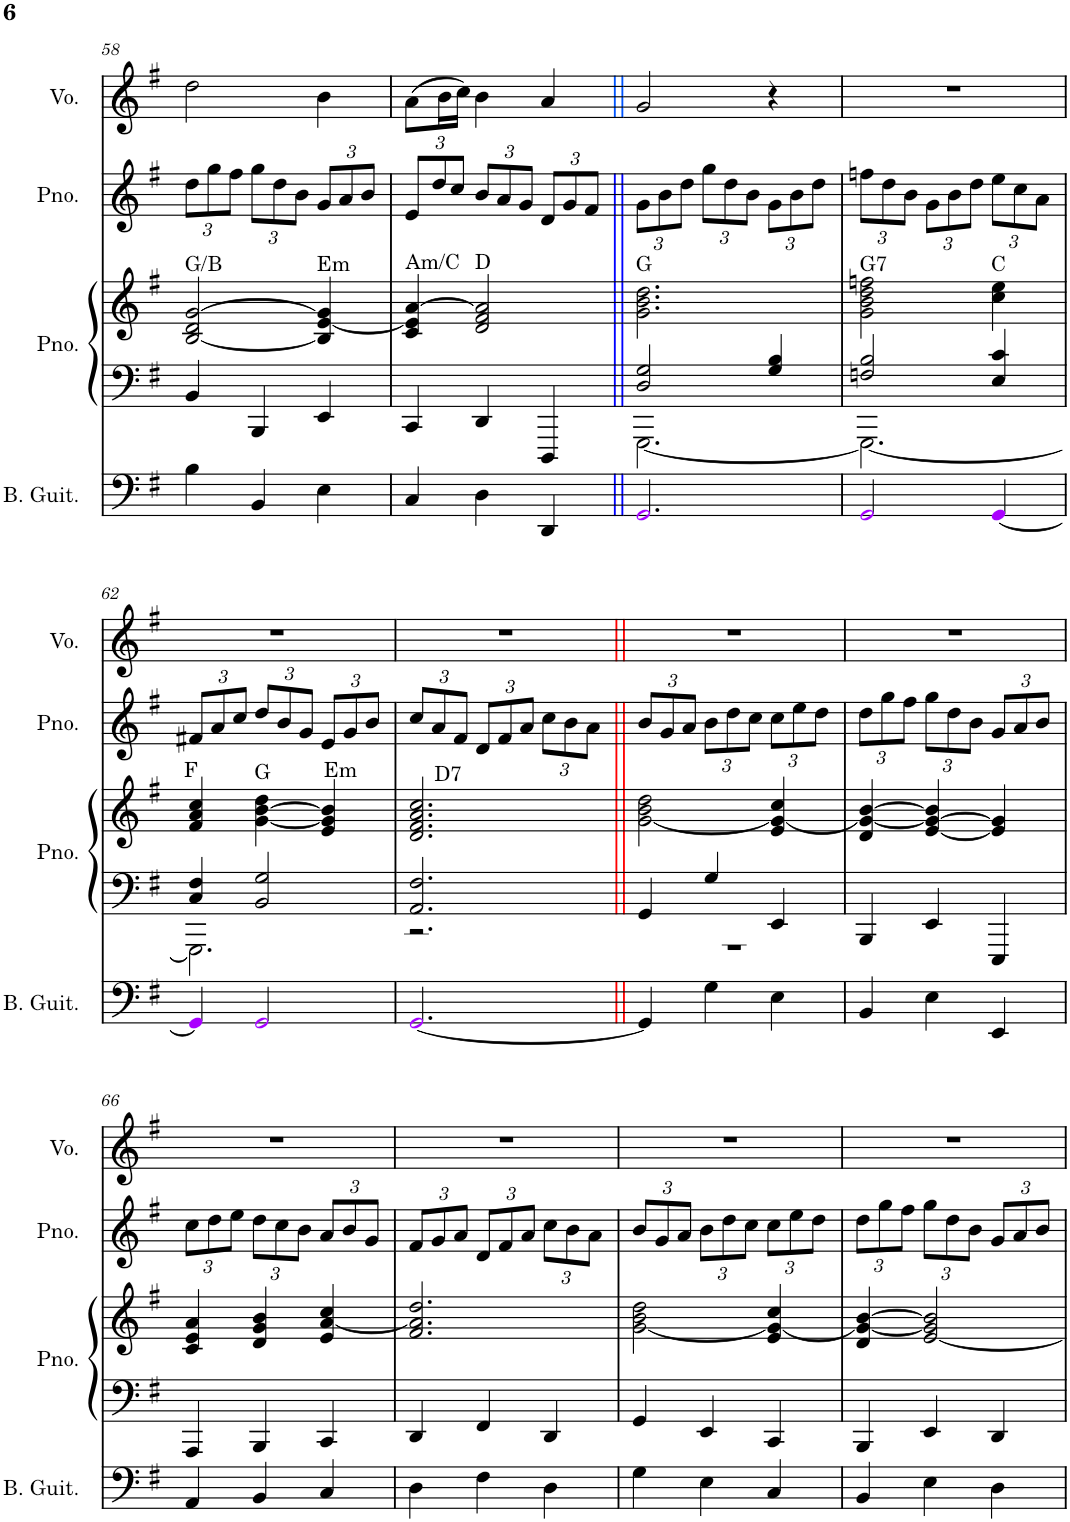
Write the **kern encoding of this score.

**kern	**kern	**kern	**kern	**kern
*part4	*part3	*part3	*part2	*part1
*staff5	*staff4	*staff3	*staff2	*staff1
*I"Bass Guitar	*I"Piano	*	*I"Piano	*I"Voice
*I'B. Guit.	*I'Pno.	*	*I'Pno.	*I'Vo.
!!LO:PB:g=z
*clefF4	*clefF4	*clefG2	*clefG2	*clefG2
*Trd7c12	*	*	*	*
*k[f#]	*k[f#]	*k[f#]	*k[f#]	*k[f#]
*M3/4	*M3/4	*M3/4	*M3/4	*M3/4
*	*	*	*Xbrackettup	*
=58	=58	=58	=58	=58
!	!	!LO:TX:a:t=G/B	!	!
4B\	4BB/	[2B/ 2d/ [2g/	12dd\L	2dd\
.	.	.	12gg\	.
.	.	.	12ff#\J	.
4BB/	4BBB/	.	12gg\L	.
.	.	.	12dd\	.
.	.	.	12b\J	.
!	!	!LO:TX:a:t=Em	!	!
4E\	4EE/	4B/] [4e/ 4g/]	12g/L	4b\
.	.	.	12a/	.
.	.	.	12b/J	.
=59	=59	=59	=59	=59
!	!	!LO:TX:a:t=Am/C	!	!
4C/	4CC/	4c/ 4e/] [4a/	12e/L	(8a\L
.	.	.	12dd/	.
.	.	.	.	16b\L
.	.	.	12cc/J	.
.	.	.	.	16cc\JJ)
!	!	!LO:TX:a:t=D	!	!
4D\	4DD/	2d/ 2f#/ 2a/]	12b/L	4b\
.	.	.	12a/	.
.	.	.	12g/J	.
4DD/	4DDD/	.	12d/L	4a/
.	.	.	12g/	.
.	.	.	12f#/J	.
=60||	=60||	=60||	=60||	=60||
*	*^	*	*	*
!	!	!	!LO:TX:a:t=G	!	!
2.GGi/	2D/ 2G/	[2.GGG\	2.g\ 2.b\ 2.dd\	12g\L	2g/
.	.	.	.	12b\	.
.	.	.	.	12dd\J	.
.	.	.	.	12gg\L	.
.	.	.	.	12dd\	.
.	.	.	.	12b\J	.
.	4G/ 4B/	.	.	12g\L	4r
.	.	.	.	12b\	.
.	.	.	.	12dd\J	.
=61	=61	=61	=61	=61	=61
!	!	!	!LO:TX:a:t=G7	!	!
2GGi/	2Fn/ 2B/	2.GGG\_	2g\ 2b\ 2dd\ 2ffn\	12ffn\L	2.r
.	.	.	.	12dd\	.
.	.	.	.	12b\J	.
.	.	.	.	12g\L	.
.	.	.	.	12b\	.
.	.	.	.	12dd\J	.
!	!	!	!LO:TX:a:t=C	!	!
[4GGi/	4E/ 4c/	.	4cc\ 4ee\	12ee\L	.
.	.	.	.	12cc\	.
.	.	.	.	12a\J	.
!!LO:LB:g=z
=62	=62	=62	=62	=62	=62
!	!	!	!LO:TX:a:t=F	!	!
4GGi/]	4C/ 4F#/	2.GGG\]	4f#/ 4a/ 4cc/	12f#X/L	2.r
.	.	.	.	12a/	.
.	.	.	.	12cc/J	.
!	!	!	!LO:TX:a:t=G	!	!
2GGi/	2BB/ 2G/	.	[4g\ [4b\ 4dd\	12dd/L	.
.	.	.	.	12b/	.
.	.	.	.	12g/J	.
!	!	!	!LO:TX:a:t=Em	!	!
.	.	.	4e/ 4g/] 4b/]	12e/L	.
.	.	.	.	12g/	.
.	.	.	.	12b/J	.
=63	=63	=63	=63	=63	=63
!	!	!	!LO:TX:a:t=D7	!	!
[2.GGi/	2.AA/ 2.F#/	2.r	2.d/ 2.f#/ 2.a/ 2.cc/	12cc/L	2.r
.	.	.	.	12a/	.
.	.	.	.	12f#/J	.
.	.	.	.	12d/L	.
.	.	.	.	12f#/	.
.	.	.	.	12a/J	.
.	.	.	.	12cc\L	.
.	.	.	.	12b\	.
.	.	.	.	12a\J	.
=64||	=64||	=64||	=64||	=64||	=64||
4GG/]	4GG/	2.r	[2g\ 2b\ 2dd\	12b/L	2.r
.	.	.	.	12g/	.
.	.	.	.	12a/J	.
4G\	4G/	.	.	12b\L	.
.	.	.	.	12dd\	.
.	.	.	.	12cc\J	.
4E\	4EE/	.	4e/ 4g/_ 4cc/	12cc\L	.
.	.	.	.	12ee\	.
.	.	.	.	12dd\J	.
*	*v	*v	*	*	*
=65	=65	=65	=65	=65
4BB/	4BBB/	4d/ 4g/_ [4b/	12dd\L	2.r
.	.	.	12gg\	.
.	.	.	12ff#\J	.
4E\	4EE/	[4e/ 4g/_ 4b/]	12gg\L	.
.	.	.	12dd\	.
.	.	.	12b\J	.
4EE/	4EEE/	4e/] 4g/]	12g/L	.
.	.	.	12a/	.
.	.	.	12b/J	.
!!LO:LB:g=z
=66	=66	=66	=66	=66
4AA/	4AAA/	4c/ 4e/ 4a/	12cc\L	2.r
.	.	.	12dd\	.
.	.	.	12ee\J	.
4BB/	4BBB/	4d/ 4g/ 4b/	12dd\L	.
.	.	.	12cc\	.
.	.	.	12b\J	.
4C/	4CC/	4e/ [4a/ 4cc/	12a/L	.
.	.	.	12b/	.
.	.	.	12g/J	.
=67	=67	=67	=67	=67
4D\	4DD/	2.f#/ 2.a/] 2.dd/	12f#/L	2.r
.	.	.	12g/	.
.	.	.	12a/J	.
4F#\	4FF#/	.	12d/L	.
.	.	.	12f#/	.
.	.	.	12a/J	.
4D\	4DD/	.	12cc\L	.
.	.	.	12b\	.
.	.	.	12a\J	.
=68	=68	=68	=68	=68
4G\	4GG/	[2g\ 2b\ 2dd\	12b/L	2.r
.	.	.	12g/	.
.	.	.	12a/J	.
4E\	4EE/	.	12b\L	.
.	.	.	12dd\	.
.	.	.	12cc\J	.
4C/	4CC/	4e/ 4g/_ 4cc/	12cc\L	.
.	.	.	12ee\	.
.	.	.	12dd\J	.
=69	=69	=69	=69	=69
4BB/	4BBB/	4d/ 4g/_ [4b/	12dd\L	2.r
.	.	.	12gg\	.
.	.	.	12ff#\J	.
4E\	4EE/	[2e/ 2g/] 2b/]	12gg\L	.
.	.	.	12dd\	.
.	.	.	12b\J	.
4D\	4DD/	.	12g/L	.
.	.	.	12a/	.
.	.	.	12b/J	.
=	=	=	=	=
*-	*-	*-	*-	*-
